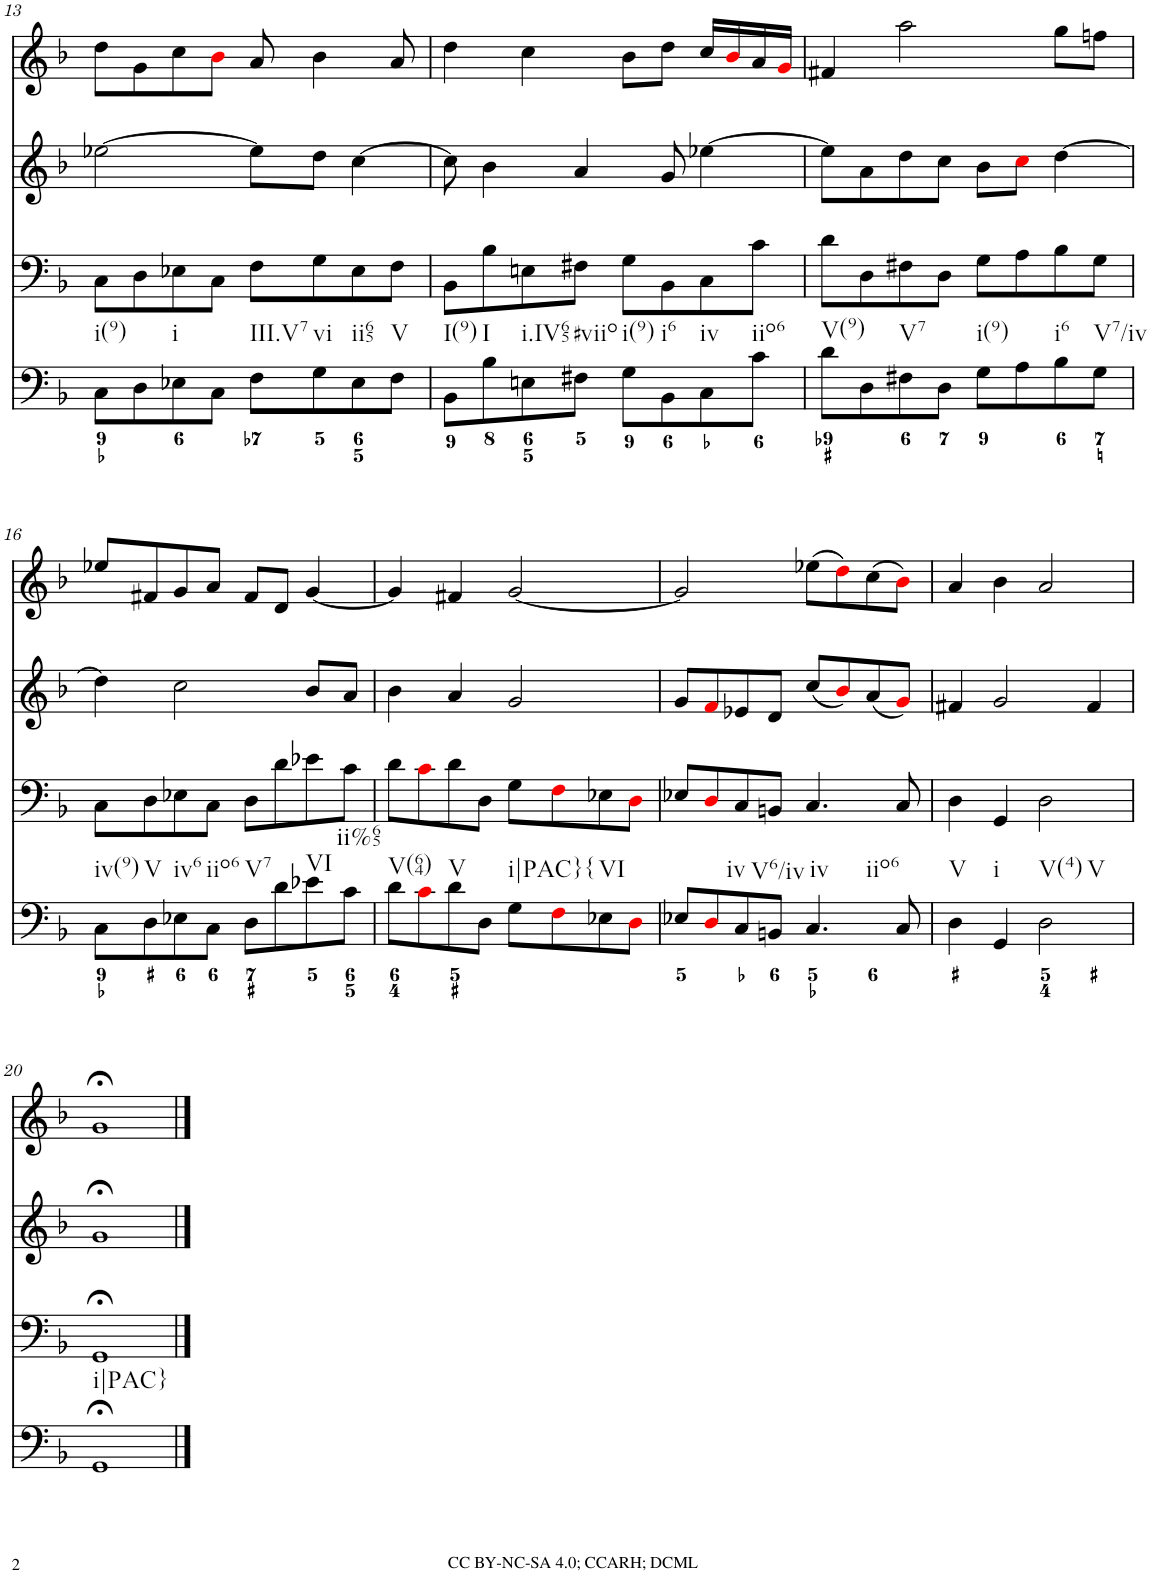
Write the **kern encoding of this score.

**kern	**kern	**kern	**kern
*part4	*part3	*part2	*part1
*staff4	*staff3	*staff2	*staff1
*I"Piano	*I"Piano	*I"Piano	*I"Piano
*I'Pno	*I'Pno	*I'Pno	*I'Pno
!!LO:PB:g=z
*clefF4	*clefF4	*clefG2	*clefG2
*k[b-]	*k[b-]	*k[b-]	*k[b-]
*d:	*d:	*d:	*d:
*M4/4	*M4/4	*M4/4	*M4/4
=13	=13	=13	=13
!LO:TX:b:t=i(9)	!	!	!
8C\L	8C\L	[2ee-X\	8dd\L
8D\	8D\	.	8g\
!LO:TX:b:t=i	!	!	!
8E-X\	8E-X\	.	8cc\
8C\J	8C\J	.	8b-i\J
!LO:TX:b:t=III.V7	!	!	!
8F\L	8F\L	8ee-\L]	8a/
!LO:TX:b:t=vi	!	!	!
8G\	8G\	8dd\J	4b-\
!LO:TX:b:t=ii65	!	!	!
8E-\	8E-\	[4cc\	.
!LO:TX:b:t=V	!	!	!
8F\J	8F\J	.	8a/
=14	=14	=14	=14
!LO:TX:b:t=I(9)	!	!	!
8BB-\L	8BB-\L	8cc\]	4dd\
!LO:TX:b:t=I	!	!	!
8B-\	8B-\	4b-\	.
!LO:TX:b:t=i.IV65	!	!	!
8En\	8En\	.	4cc\
!LO:TX:b:t=#viio	!	!	!
8F#X\J	8F#X\J	4a/	.
!LO:TX:b:t=i(9)	!	!	!
8G\L	8G\L	.	8b-\L
!LO:TX:b:t=i6	!	!	!
8BB-\	8BB-\	8g/	8dd\J
!LO:TX:b:t=iv	!	!	!
8C\	8C\	[4ee-X\	16cc/LL
.	.	.	16b-i/
!LO:TX:b:t=iio6	!	!	!
8c\J	8c\J	.	16a/
.	.	.	16gi/JJ
=15	=15	=15	=15
!LO:TX:b:t=V(9)	!	!	!
8d\L	8d\L	8ee-\L]	4f#X/
8D\	8D\	8a\	.
!LO:TX:b:t=V7	!	!	!
8F#X\	8F#X\	8dd\	2aa\
8D\J	8D\J	8cc\J	.
!LO:TX:b:t=i(9)	!	!	!
8G\L	8G\L	8b-\L	.
8A\	8A\	8cci\J	.
!LO:TX:b:t=i6	!	!	!
8B-\	8B-\	[4dd\	8gg\L
!LO:TX:b:t=V7/iv	!	!	!
8G\J	8G\J	.	8ffn\J
!!LO:LB:g=z
=16	=16	=16	=16
!LO:TX:b:t=iv(9)	!	!	!
8C\L	8C\L	4dd\]	8ee-X/L
!LO:TX:b:t=V	!	!	!
8D\	8D\	.	8f#X/
!LO:TX:b:t=iv6	!	!	!
8E-X\	8E-X\	2cc\	8g/
!LO:TX:b:t=iio6	!	!	!
8C\J	8C\J	.	8a/J
!LO:TX:b:t=V7	!	!	!
8D\L	8D\L	.	8f#/L
8d\	8d\	.	8d/J
!LO:TX:b:t=VI	!	!	!
8e-X\	8e-X\	8b-/L	[4g/
!LO:TX:b:t=ii%65	!	!	!
8c\J	8c\J	8a/J	.
=17	=17	=17	=17
!LO:TX:b:t=V(64)	!	!	!
8d\L	8d\L	4b-\	4g/]
8ci\	8ci\	.	.
!LO:TX:b:t=V	!	!	!
8d\	8d\	4a/	4f#X/
8D\J	8D\J	.	.
!LO:TX:b:t=i|PAC}{	!	!	!
8G\L	8G\L	2g/	[2g/
8Fi\	8Fi\	.	.
!LO:TX:b:t=VI	!	!	!
8E-X\	8E-X\	.	.
8Di\J	8Di\J	.	.
=18	=18	=18	=18
8E-X/L	8E-X/L	8g/L	2g/]
8Di/	8Di/	8fi/	.
!LO:TX:b:t=iv	!	!	!
8C/	8C/	8e-X/	.
!LO:TX:b:t=V6/iv	!	!	!
8BBn/J	8BBn/J	8d/J	.
!LO:TX:b:t=iv	!	!	!
!LO:TX:b:t=iio6	!	!	!
4.C/	4.C/	(8cc/L	(8ee-X\L
.	.	8b-i/)	8ddi\)
.	.	(8a/	(8cc\
8C/	8C/	8gi/J)	8b-i\J)
=19	=19	=19	=19
!LO:TX:b:t=V	!	!	!
4D\	4D\	4f#X/	4a/
!LO:TX:b:t=i	!	!	!
4GG/	4GG/	2g/	4b-\
!LO:TX:b:t=V(4)	!	!	!
!LO:TX:b:t=V	!	!	!
2D\	2D\	.	2a/
.	.	4f#/	.
!!LO:LB:g=z
=20	=20	=20	=20
!LO:TX:b:t=i|PAC}	!	!	!
1GG;<	1GG;<	1g;<	1g;<
==	==	==	==
*-	*-	*-	*-
